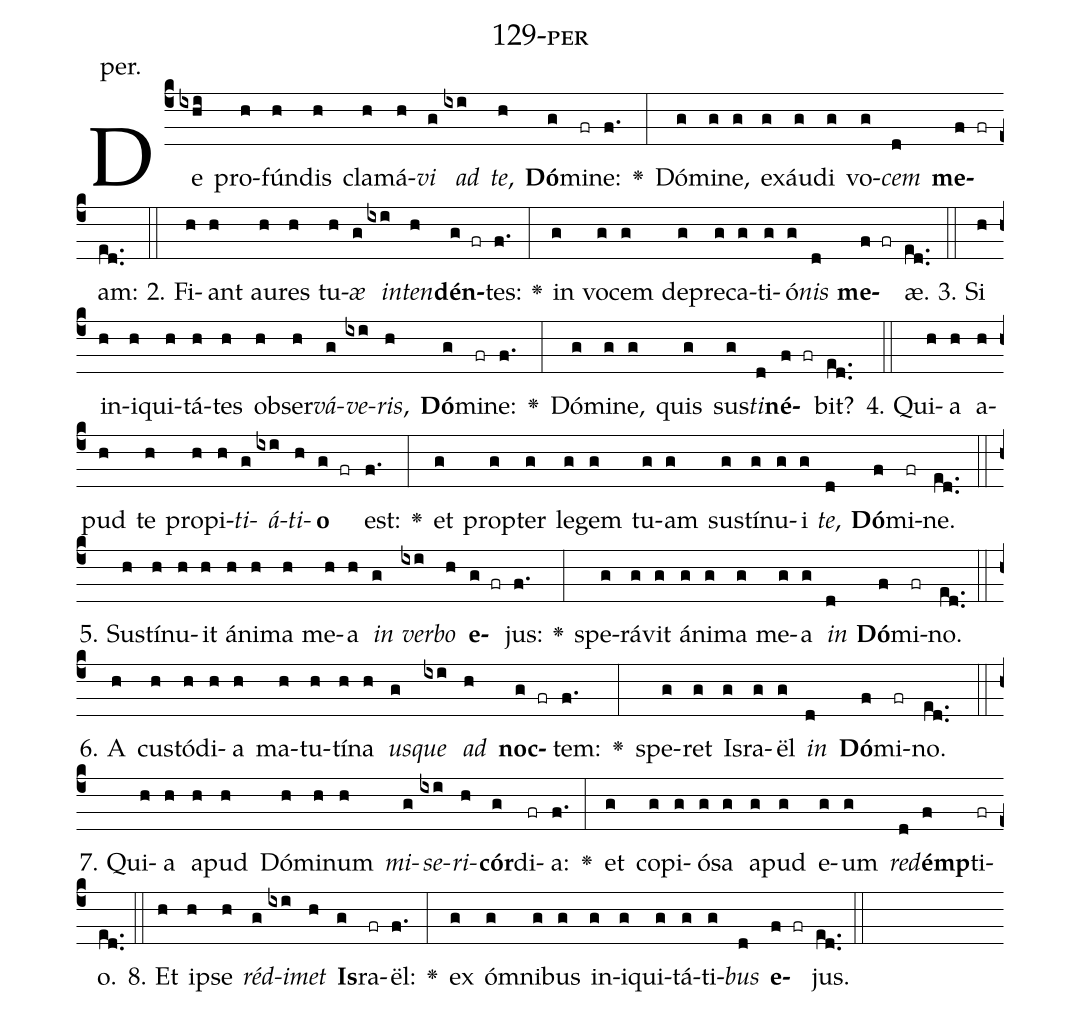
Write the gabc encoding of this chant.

name: 129-per;
annotation: per.;
%%
(c4)De(ixhi) pro(h)fún(h)dis(h) cla(h)má(h)<i>vi</i>(g) <i>ad</i>(ixi) <i>te</i>,(h) <b>Dó</b>(g)mi(fr)ne:(f.) <v>\greheightstar</v>(:) Dó(g)mi(g)ne,(g) ex(g)áu(g)di(g) vo(g)<i>cem</i>(d) <b>me</b>(f fr)am:(ed..) (::)
2. Fi(h)ant(h) au(h)res(h) tu(h)<i>æ</i>(g) <i>in</i>(ixi)<i>ten</i>(h)<b>dén</b>(g fr)tes:(f.) <v>\greheightstar</v>(:) in(g) vo(g)cem(g) de(g)pre(g)ca(g)ti(g)ó(g)<i>nis</i>(d) <b>me</b>(f fr)æ.(ed..) (::)
3. Si(h) in(h)i(h)qui(h)tá(h)tes(h) ob(h)ser(h)<i>vá</i>(g)<i>ve</i>(ixi)<i>ris</i>,(h) <b>Dó</b>(g)mi(fr)ne:(f.) <v>\greheightstar</v>(:) Dó(g)mi(g)ne,(g) quis(g) sus(g)<i>ti</i>(d)<b>né</b>(f fr)bit?(ed..) (::)
4. Qui(h)a(h) a(h)pud(h) te(h) pro(h)pi(h)<i>ti</i>(g)<i>á</i>(ixi)<i>ti</i>(h)<b>o</b>(g fr) est:(f.) <v>\greheightstar</v>(:) et(g) prop(g)ter(g) le(g)gem(g) tu(g)am(g) sus(g)tí(g)nu(g)i(g) <i>te</i>,(d) <b>Dó</b>(f)mi(fr)ne.(ed..) (::)
5. Sus(h)tí(h)nu(h)it(h) á(h)ni(h)ma(h) me(h)a(h) <i>in</i>(g) <i>ver</i>(ixi)<i>bo</i>(h) <b>e</b>(g fr)jus:(f.) <v>\greheightstar</v>(:) spe(g)rá(g)vit(g) á(g)ni(g)ma(g) me(g)a(g) <i>in</i>(d) <b>Dó</b>(f)mi(fr)no.(ed..) (::)
6. A(h) cus(h)tó(h)di(h)a(h) ma(h)tu(h)tí(h)na(h) <i>us</i>(g)<i>que</i>(ixi) <i>ad</i>(h) <b>noc</b>(g fr)tem:(f.) <v>\greheightstar</v>(:) spe(g)ret(g) Is(g)ra(g)ël(g) <i>in</i>(d) <b>Dó</b>(f)mi(fr)no.(ed..) (::)
7. Qui(h)a(h) a(h)pud(h) Dó(h)mi(h)num(h) <i>mi</i>(g)<i>se</i>(ixi)<i>ri</i>(h)<b>cór</b>(g)di(fr)a:(f.) <v>\greheightstar</v>(:) et(g) co(g)pi(g)ó(g)sa(g) a(g)pud(g) e(g)um(g) <i>red</i>(d)<b>émp</b>(f)ti(fr)o.(ed..) (::)
8. Et(h) ip(h)se(h) <i>réd</i>(g)<i>i</i>(ixi)<i>met</i>(h) <b>Is</b>(g)ra(fr)ël:(f.) <v>\greheightstar</v>(:) ex(g) óm(g)ni(g)bus(g) in(g)i(g)qui(g)tá(g)ti(g)<i>bus</i>(d) <b>e</b>(f fr)jus.(ed..) (::)
